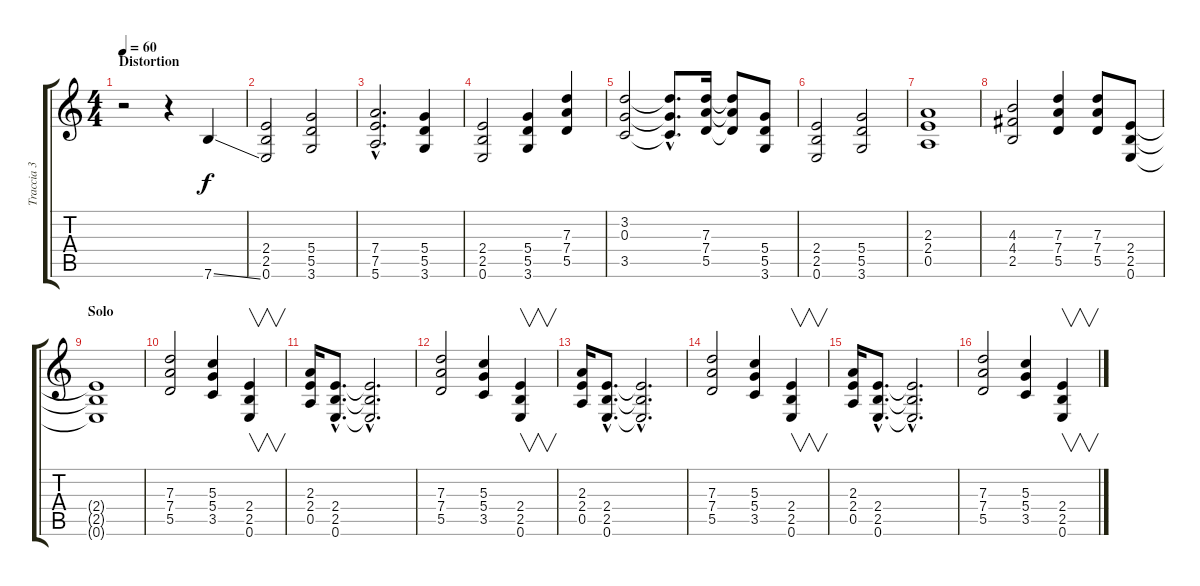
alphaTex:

\track ("Traccia 3" "Traccia 3") {instrument overdrivenguitar}
\staff {score tabs}
\tuning (E4 B3 G3 D3 A2 E2) {hide}
\ts (4 4)
\section ("" "Distortion")
\tempo 60
\clef g2
\ks c
r.2{dy f} r.4 7.6{ss}.4 |
(2.4 2.5 0.6).2 (5.4 5.5 3.6).2 |
(7.4{hac} 7.5{hac} 5.6{hac}).2{d} (5.4 5.5 3.6).4 |
(2.4 2.5 0.6).2 (5.4 5.5 3.6).4 (7.3 7.4 5.5).4 |
(3.2 0.3 3.5).2 (3.2{hac t} 0.3{hac t} 3.5{hac t}).8{d} (7.3 7.4 5.5).16 (7.3{t} 7.4{t} 5.5{t}).8 (5.4 5.5 3.6).8 |
(2.4 2.5 0.6).2 (5.4 5.5 3.6).2 |
(2.3 2.4 0.5).1 |
(4.3 4.4 2.5).2 (7.3 7.4 5.5).4 (7.3 7.4 5.5).8 (2.4 2.5 0.6).8 |
\section ("" "Solo")
(2.4{t} 2.5{t} 0.6{t}).1 |
(7.3 7.4 5.5).2 (5.3 5.4 3.5).4 (2.4 2.5 0.6).4{v} |
(2.3 2.4 0.5).16 (2.4{hac} 2.5{hac} 0.6{hac}).8{d} (2.4{hac t} 2.5{hac t} 0.6{hac t}).2{d} |
(7.3 7.4 5.5).2 (5.3 5.4 3.5).4 (2.4 2.5 0.6).4{v} |
(2.3 2.4 0.5).16 (2.4{hac} 2.5{hac} 0.6{hac}).8{d} (2.4{hac t} 2.5{hac t} 0.6{hac t}).2{d} |
(7.3 7.4 5.5).2 (5.3 5.4 3.5).4 (2.4 2.5 0.6).4{v} |
(2.3 2.4 0.5).16 (2.4{hac} 2.5{hac} 0.6{hac}).8{d} (2.4{hac t} 2.5{hac t} 0.6{hac t}).2{d} |
(7.3 7.4 5.5).2 (5.3 5.4 3.5).4 (2.4 2.5 0.6).4{v}
